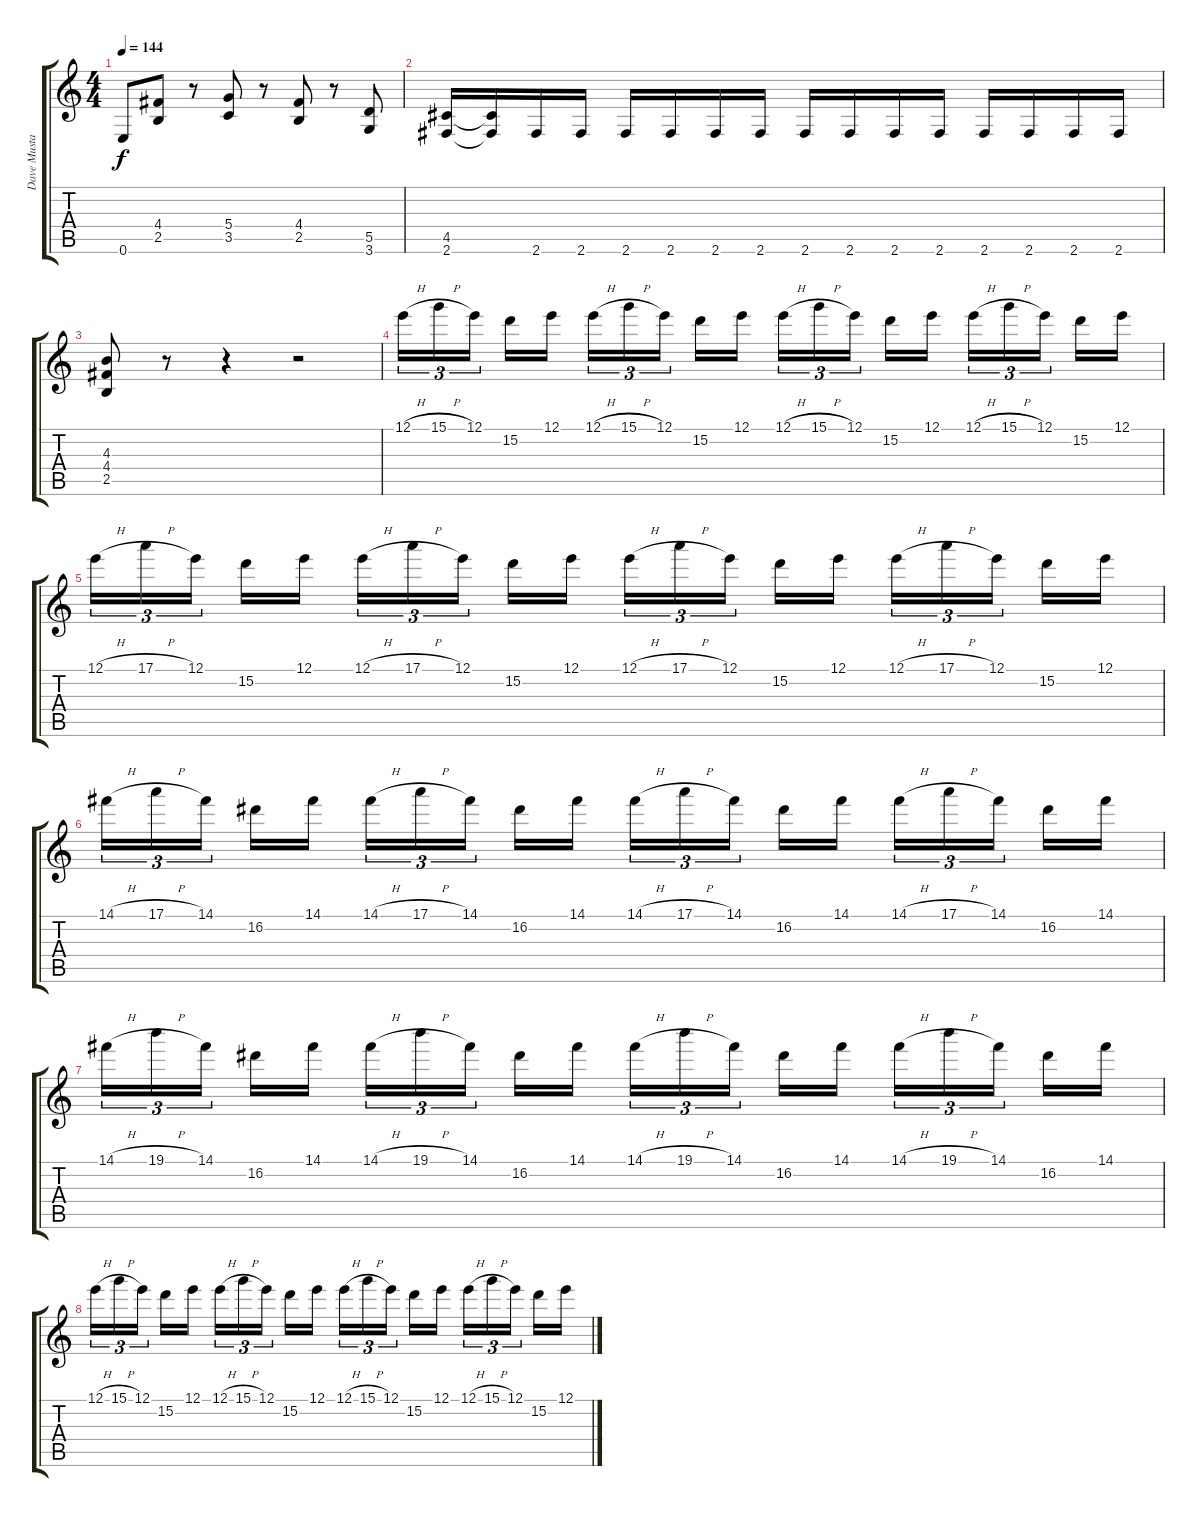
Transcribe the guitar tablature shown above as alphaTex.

\track ("Dave Mustaine" "Dave Musta") {instrument distortionguitar}
\staff {score tabs}
\tuning (E4 B3 G3 D3 A2 E2) {hide}
\ts (4 4)
\tempo 144
\clef g2
\ks c
0.6.8{dy f} (4.4 2.5).8 r.8 (5.4 3.5).8 r.8 (4.4 2.5).8 r.8 (5.5 3.6).8 |
(4.5 2.6).16 (4.5{t} 2.6{t}).16 2.6.16 2.6.16 2.6.16 2.6.16 2.6.16 2.6.16 2.6.16 2.6.16 2.6.16 2.6.16 2.6.16 2.6.16 2.6.16 2.6.16 |
(4.3 4.4 2.5).8 r.8 r.4 r.2 |
12.1{h}.16{tu (3 2)} 15.1{h}.16{tu (3 2)} 12.1.16{tu (3 2) beam splitsecondary} 15.2.16 12.1.16 12.1{h}.16{tu (3 2)} 15.1{h}.16{tu (3 2)} 12.1.16{tu (3 2) beam splitsecondary} 15.2.16 12.1.16 12.1{h}.16{tu (3 2)} 15.1{h}.16{tu (3 2)} 12.1.16{tu (3 2) beam splitsecondary} 15.2.16 12.1.16 12.1{h}.16{tu (3 2)} 15.1{h}.16{tu (3 2)} 12.1.16{tu (3 2) beam splitsecondary} 15.2.16 12.1.16 |
12.1{h}.16{tu (3 2)} 17.1{h}.16{tu (3 2)} 12.1.16{tu (3 2) beam splitsecondary} 15.2.16 12.1.16 12.1{h}.16{tu (3 2)} 17.1{h}.16{tu (3 2)} 12.1.16{tu (3 2) beam splitsecondary} 15.2.16 12.1.16 12.1{h}.16{tu (3 2)} 17.1{h}.16{tu (3 2)} 12.1.16{tu (3 2) beam splitsecondary} 15.2.16 12.1.16 12.1{h}.16{tu (3 2)} 17.1{h}.16{tu (3 2)} 12.1.16{tu (3 2) beam splitsecondary} 15.2.16 12.1.16 |
14.1{h}.16{tu (3 2)} 17.1{h}.16{tu (3 2)} 14.1.16{tu (3 2) beam splitsecondary} 16.2.16 14.1.16 14.1{h}.16{tu (3 2)} 17.1{h}.16{tu (3 2)} 14.1.16{tu (3 2) beam splitsecondary} 16.2.16 14.1.16 14.1{h}.16{tu (3 2)} 17.1{h}.16{tu (3 2)} 14.1.16{tu (3 2) beam splitsecondary} 16.2.16 14.1.16 14.1{h}.16{tu (3 2)} 17.1{h}.16{tu (3 2)} 14.1.16{tu (3 2) beam splitsecondary} 16.2.16 14.1.16 |
14.1{h}.16{tu (3 2)} 19.1{h}.16{tu (3 2)} 14.1.16{tu (3 2) beam splitsecondary} 16.2.16 14.1.16 14.1{h}.16{tu (3 2)} 19.1{h}.16{tu (3 2)} 14.1.16{tu (3 2) beam splitsecondary} 16.2.16 14.1.16 14.1{h}.16{tu (3 2)} 19.1{h}.16{tu (3 2)} 14.1.16{tu (3 2) beam splitsecondary} 16.2.16 14.1.16 14.1{h}.16{tu (3 2)} 19.1{h}.16{tu (3 2)} 14.1.16{tu (3 2) beam splitsecondary} 16.2.16 14.1.16 |
12.1{h}.16{tu (3 2)} 15.1{h}.16{tu (3 2)} 12.1.16{tu (3 2) beam splitsecondary} 15.2.16 12.1.16 12.1{h}.16{tu (3 2)} 15.1{h}.16{tu (3 2)} 12.1.16{tu (3 2) beam splitsecondary} 15.2.16 12.1.16 12.1{h}.16{tu (3 2)} 15.1{h}.16{tu (3 2)} 12.1.16{tu (3 2) beam splitsecondary} 15.2.16 12.1.16 12.1{h}.16{tu (3 2)} 15.1{h}.16{tu (3 2)} 12.1.16{tu (3 2) beam splitsecondary} 15.2.16 12.1.16
